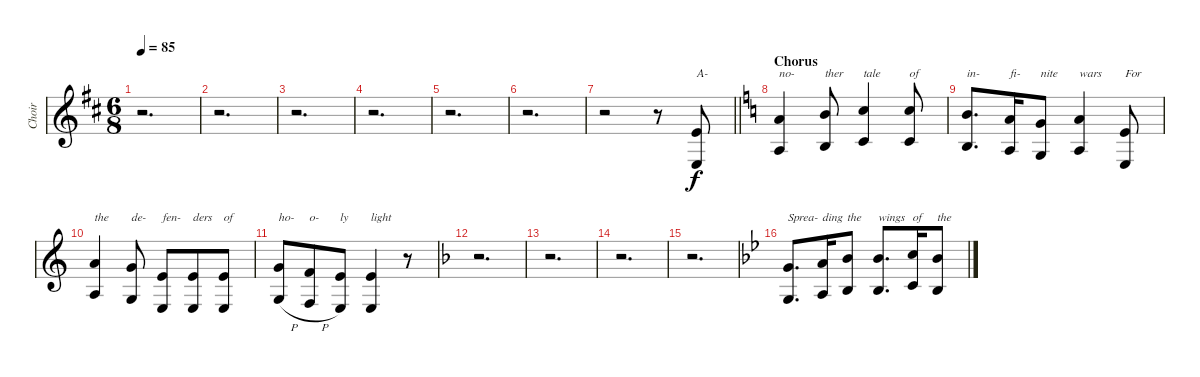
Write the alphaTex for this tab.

\track ("Choir" "Choir") {instrument choiraahs}
\staff {score}
\tuning (E4 B3 G3 D3 A2 E2) {hide}
\ts (6 8)
\tempo 85
\clef g2
\ks bminor
r.2{d dy f} |
r.2{d} |
r.2{d} |
r.2{d} |
r.2{d} |
r.2{d} |
\barLineRight lightlight
r.2 r.8 (5.2 7.5).8{txt "A-"} |
\section ("" "Chorus")
\ks aminor
(5.1 7.4).4{txt "no-"} (7.1 9.4).8{txt "ther"} (8.1 10.4).4{txt "tale"} (8.1 10.4).8{txt "of"} |
(7.1 9.4).8{d txt "in-"} (5.1 7.4).16{txt "fi-"} (3.1 5.4).8{txt "nite"} (5.1 7.4).4{txt "wars"} (5.2 7.5).8{txt "For"} |
(5.1 7.4).4{txt "the"} (3.1 5.4).8{txt "de-"} (5.2 7.5).8{txt "fen-"} (5.2 7.5).8{txt "ders"} (5.2 7.5).8{txt "of"} |
(3.1{h} 5.4{h}).8{txt "ho-"} (1.1{h} 3.4{h}).8{txt "o-"} (0.1 2.4).8{txt "ly"} (5.2 7.5).4{txt "light"} r.8 |
\ks dminor
r.2{d} |
r.2{d} |
r.2{d} |
r.2{d} |
\ks gminor
(3.1 5.4).8{d txt "Sprea-"} (5.1 7.4).16{txt "ding"} (6.1 8.4).8{txt "the"} (6.1 8.4).8{d txt "wings"} (8.1 10.4).16{txt "of"} (6.1 8.4).8{txt "the"}
